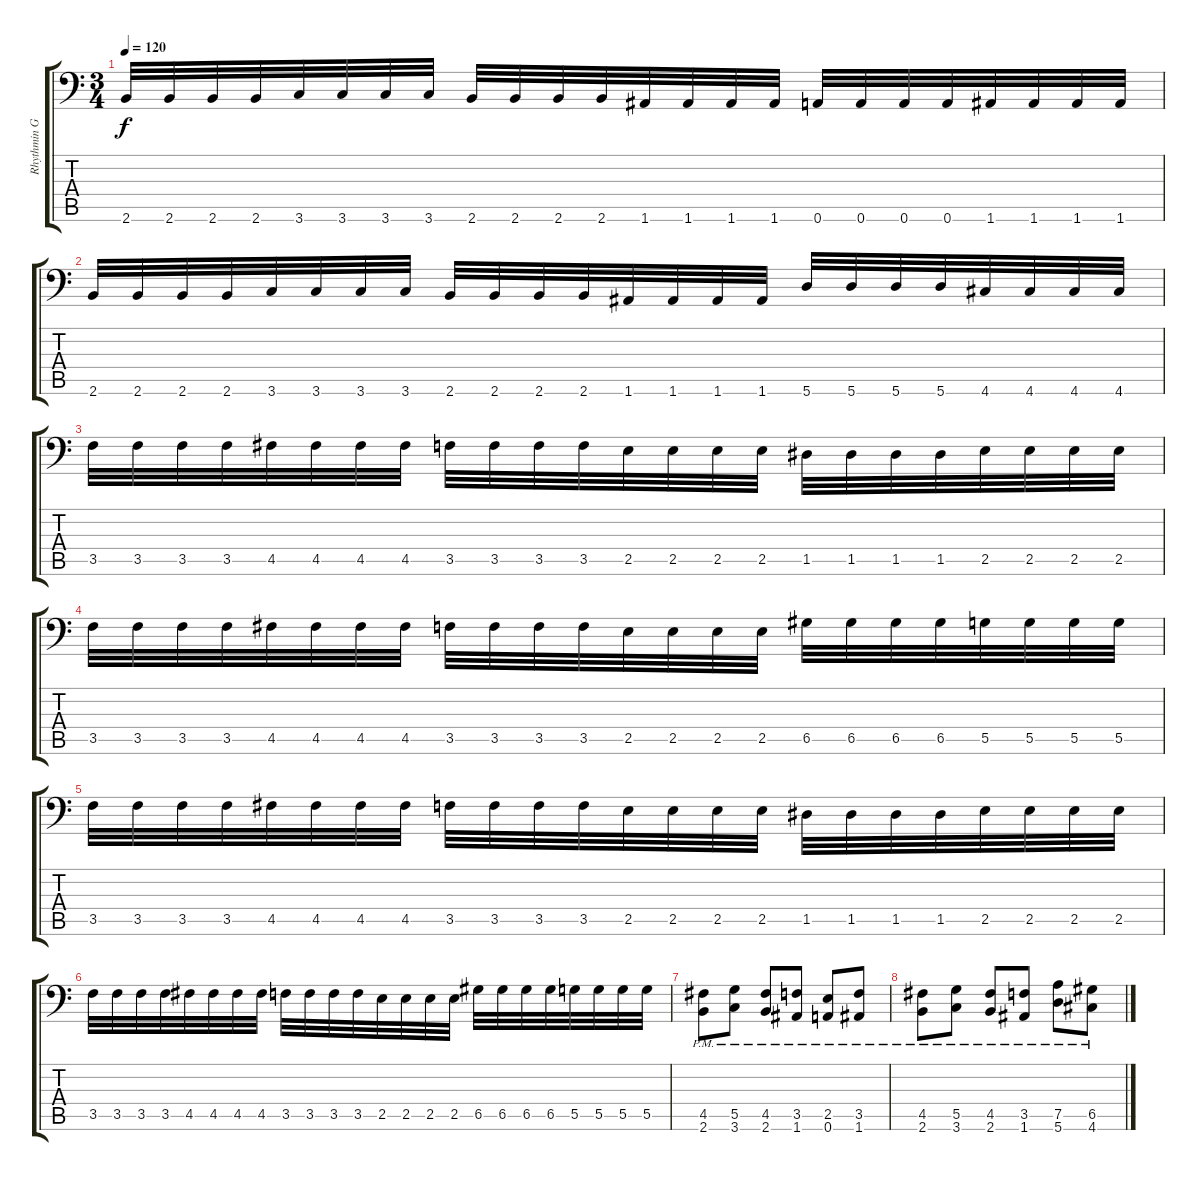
\track ("Rhythmin Guitar #1" "Rhythmin G") {instrument distortionguitar}
\staff {score tabs}
\tuning (A3 E3 C3 G2 D2 A1) {hide}
\ts (3 4)
\tempo 120
\clef f4
\ks c
2.6.32{dy f} 2.6.32 2.6.32 2.6.32 3.6.32 3.6.32 3.6.32 3.6.32 2.6.32 2.6.32 2.6.32 2.6.32 1.6.32 1.6.32 1.6.32 1.6.32 0.6.32 0.6.32 0.6.32 0.6.32 1.6.32 1.6.32 1.6.32 1.6.32 |
2.6.32 2.6.32 2.6.32 2.6.32 3.6.32 3.6.32 3.6.32 3.6.32 2.6.32 2.6.32 2.6.32 2.6.32 1.6.32 1.6.32 1.6.32 1.6.32 5.6.32 5.6.32 5.6.32 5.6.32 4.6.32 4.6.32 4.6.32 4.6.32 |
3.5.32 3.5.32 3.5.32 3.5.32 4.5.32 4.5.32 4.5.32 4.5.32 3.5.32 3.5.32 3.5.32 3.5.32 2.5.32 2.5.32 2.5.32 2.5.32 1.5.32 1.5.32 1.5.32 1.5.32 2.5.32 2.5.32 2.5.32 2.5.32 |
3.5.32 3.5.32 3.5.32 3.5.32 4.5.32 4.5.32 4.5.32 4.5.32 3.5.32 3.5.32 3.5.32 3.5.32 2.5.32 2.5.32 2.5.32 2.5.32 6.5.32 6.5.32 6.5.32 6.5.32 5.5.32 5.5.32 5.5.32 5.5.32 |
3.5.32 3.5.32 3.5.32 3.5.32 4.5.32 4.5.32 4.5.32 4.5.32 3.5.32 3.5.32 3.5.32 3.5.32 2.5.32 2.5.32 2.5.32 2.5.32 1.5.32 1.5.32 1.5.32 1.5.32 2.5.32 2.5.32 2.5.32 2.5.32 |
3.5.32 3.5.32 3.5.32 3.5.32 4.5.32 4.5.32 4.5.32 4.5.32 3.5.32 3.5.32 3.5.32 3.5.32 2.5.32 2.5.32 2.5.32 2.5.32 6.5.32 6.5.32 6.5.32 6.5.32 5.5.32 5.5.32 5.5.32 5.5.32 |
(4.5{pm} 2.6{pm}).8 (5.5{pm} 3.6{pm}).8 (4.5{pm} 2.6{pm}).8 (3.5{pm} 1.6{pm}).8 (2.5{pm} 0.6{pm}).8 (3.5{pm} 1.6{pm}).8 |
(4.5{pm} 2.6{pm}).8 (5.5{pm} 3.6{pm}).8 (4.5{pm} 2.6{pm}).8 (3.5{pm} 1.6{pm}).8 (7.5{pm} 5.6{pm}).8 (6.5{pm} 4.6{pm}).8
